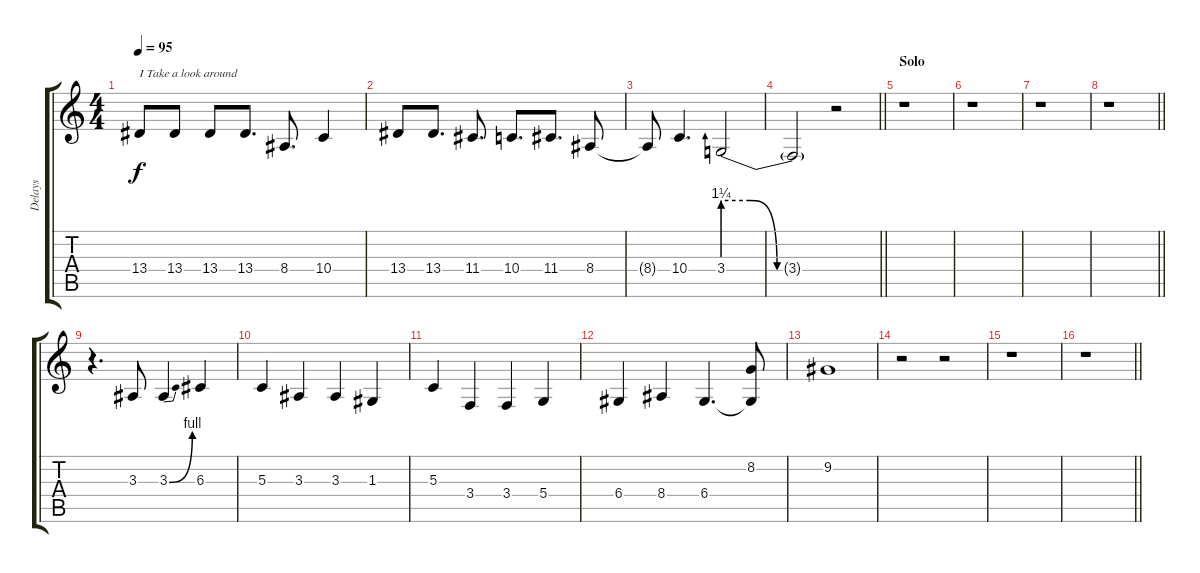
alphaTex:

\track ("Delays" "Delays") {instrument pad8sweep}
\staff {score tabs}
\tuning (E4 B3 G3 D3 A2 E2) {hide}
\ts (4 4)
\tempo 95
\clef g2
\ks c
13.4.8{txt "I Take a look around" dy f} 13.4.8 13.4.8 13.4.8{d} 8.4.8{d} 10.4.4 |
13.4.8 13.4.8{d} 11.4.8{d} 10.4.8{d} 11.4.8{d} 8.4.8 |
8.4{t}.8 10.4.4{d} 3.4{be (custom 0 5 15 5 30 0 60 0)}.2 |
\barLineRight lightlight
3.4{t}.2 r.2 |
\section ("" "Solo")
r.1 |
r.1 |
r.1 |
\barLineRight lightlight
r.1 |
\section ("" "")
r.4{d} 3.3.8 3.3{be (bend 0 0 60 4)}.4 6.3.4 |
5.3.4 3.3.4 3.3.4 1.3.4 |
5.3.4 3.4.4 3.4.4 5.4.4 |
6.4.4 8.4.4 6.4.4{d} (8.2 6.4{t}).8 |
9.2.1 |
r.2 r.2 |
r.1 |
\barLineRight lightlight
r.1
